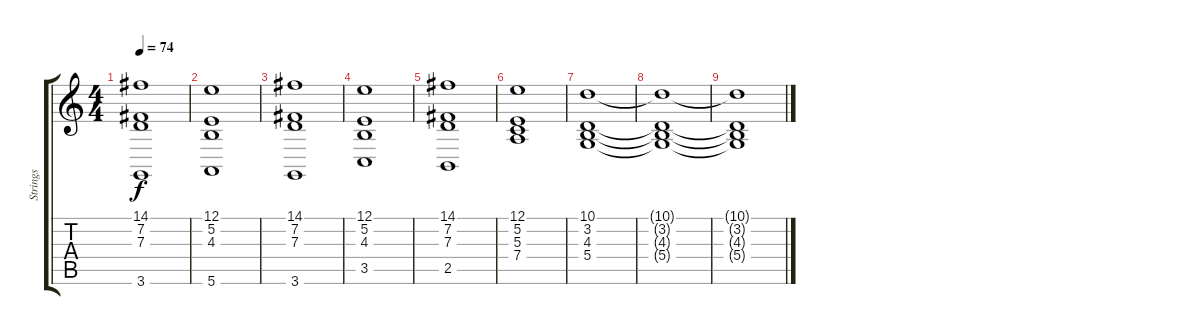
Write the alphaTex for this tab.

\track ("Strings" "Strings") {instrument stringensemble2}
\staff {score tabs}
\tuning (E4 B3 G3 D3 A2 E2) {hide}
\ts (4 4)
\tempo 74
\clef g2
\ks c
(14.1 7.2 7.3 3.6).1{dy f} |
(12.1 5.2 4.3 5.6).1 |
(14.1 7.2 7.3 3.6).1 |
(12.1 5.2 4.3 3.5).1 |
(14.1 7.2 7.3 2.5).1 |
(12.1 5.2 5.3 7.4).1 |
(10.1 3.2 4.3 5.4).1 |
(10.1{t} 3.2{t} 4.3{t} 5.4{t}).1 |
(10.1{t} 3.2{t} 4.3{t} 5.4{t}).1
